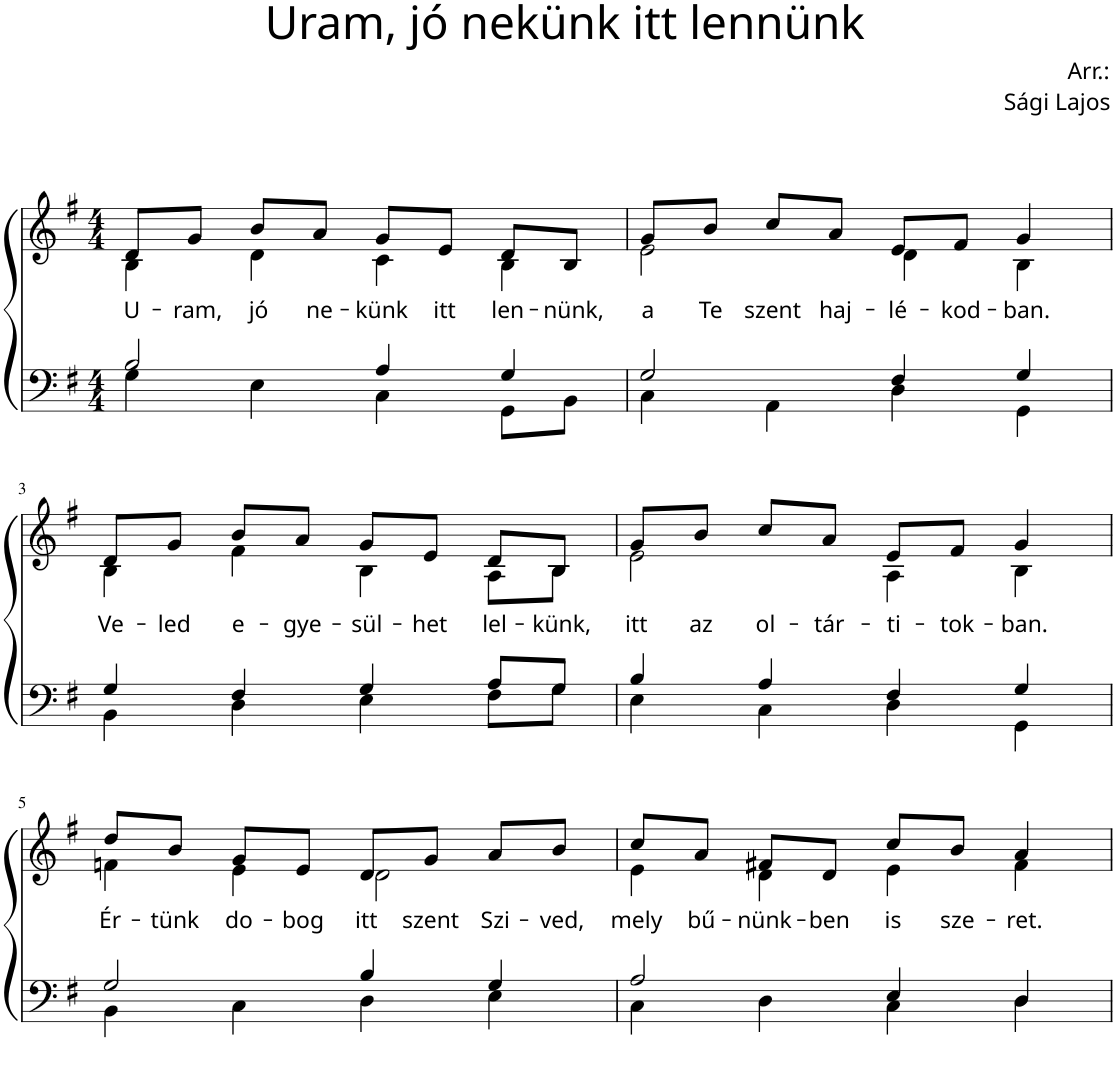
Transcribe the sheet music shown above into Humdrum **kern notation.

**kern	**kern	**text
*part1	*part1	*part1
*staff2	*staff1	*staff1
*I"P1	*	*
*clefF4	*clefG2	*
*k[f#]	*k[f#]	*
*M4/4	*M4/4	*
=1	=1	=1
*^	*	*
!	!	!	!LO:LY:b
*	*	*^	*
2B/	4G\	8d/L	4B\	U-
!	!	!	!	!LO:LY:b
.	.	8g/J	.	-ram,
!	!	!	!	!LO:LY:b
.	4E\	8b/L	4d\	jó
!	!	!	!	!LO:LY:b
.	.	8a/J	.	ne-
!	!	!	!	!LO:LY:b
4A/	4C\	8g/L	4c\	-künk
!	!	!	!	!LO:LY:b
.	.	8e/J	.	itt
!	!	!	!	!LO:LY:b
4G/	8GG\L	8d/L	4B\	len-
!	!	!	!	!LO:LY:b
.	8BB\J	8B/J	.	-nünk,
=2	=2	=2	=2	=2
!	!	!	!	!LO:LY:b
2G/	4C\	8g/L	2e\	a
!	!	!	!	!LO:LY:b
.	.	8b/J	.	Te
!	!	!	!	!LO:LY:b
.	4AA\	8cc/L	.	szent
!	!	!	!	!LO:LY:b
.	.	8a/J	.	haj-
!	!	!	!	!LO:LY:b
4F#/	4D\	8e/L	4d\	-lé-
!	!	!	!	!LO:LY:b
.	.	8f#/J	.	-kod-
!	!	!	!	!LO:LY:b
4G/	4GG\	4g/	4B\	-ban.
!!LO:LB:g=z	!!
=3	=3	=3	=3	=3
!	!	!	!	!LO:LY:b
4G/	4BB\	8d/L	4B\	Ve-
!	!	!	!	!LO:LY:b
.	.	8g/J	.	-led
!	!	!	!	!LO:LY:b
4F#/	4D\	8b/L	4f#\	e-
!	!	!	!	!LO:LY:b
.	.	8a/J	.	-gye-
!	!	!	!	!LO:LY:b
4G/	4E\	8g/L	4B\	-sül-
!	!	!	!	!LO:LY:b
.	.	8e/J	.	-het
!	!	!	!	!LO:LY:b
8A/L	8F#\L	8d/L	8A\L	lel-
!	!	!	!	!LO:LY:b
8G/J	8G\J	8B/J	8B\J	-künk,
=4	=4	=4	=4	=4
!	!	!	!	!LO:LY:b
4B/	4E\	8g/L	2e\	itt
!	!	!	!	!LO:LY:b
.	.	8b/J	.	az
!	!	!	!	!LO:LY:b
4A/	4C\	8cc/L	.	ol-
!	!	!	!	!LO:LY:b
.	.	8a/J	.	-tár-
!	!	!	!	!LO:LY:b
4F#/	4D\	8e/L	4A\	-ti-
!	!	!	!	!LO:LY:b
.	.	8f#/J	.	-tok-
!	!	!	!	!LO:LY:b
4G/	4GG\	4g/	4B\	-ban.
!!LO:LB:g=z	!!
=5	=5	=5	=5	=5
!	!	!	!	!LO:LY:b
2G/	4BB\	8dd/L	4fn\	Ér-
!	!	!	!	!LO:LY:b
.	.	8b/J	.	-tünk
!	!	!	!	!LO:LY:b
.	4C\	8g/L	4e\	do-
!	!	!	!	!LO:LY:b
.	.	8e/J	.	-bog
!	!	!	!	!LO:LY:b
4B/	4D\	8d/L	2d\	itt
!	!	!	!	!LO:LY:b
.	.	8g/J	.	szent
!	!	!	!	!LO:LY:b
4G/	4E\	8a/L	.	Szi-
!	!	!	!	!LO:LY:b
.	.	8b/J	.	-ved,
=6	=6	=6	=6	=6
!	!	!	!	!LO:LY:b
2A/	4C\	8cc/L	4e\	mely
!	!	!	!	!LO:LY:b
.	.	8a/J	.	bű-
!	!	!	!	!LO:LY:b
.	4D\	8f#X/L	4d\	-nünk-
!	!	!	!	!LO:LY:b
.	.	8d/J	.	-ben
!	!	!	!	!LO:LY:b
4E/	4C\	8cc/L	4e\	is
!	!	!	!	!LO:LY:b
.	.	8b/J	.	sze-
!	!	!	!	!LO:LY:b
4D/	4D\	4a/	4f#\	-ret.
*v	*v	*	*	*
*	*v	*v	*
=	=	=
*-	*-	*-
